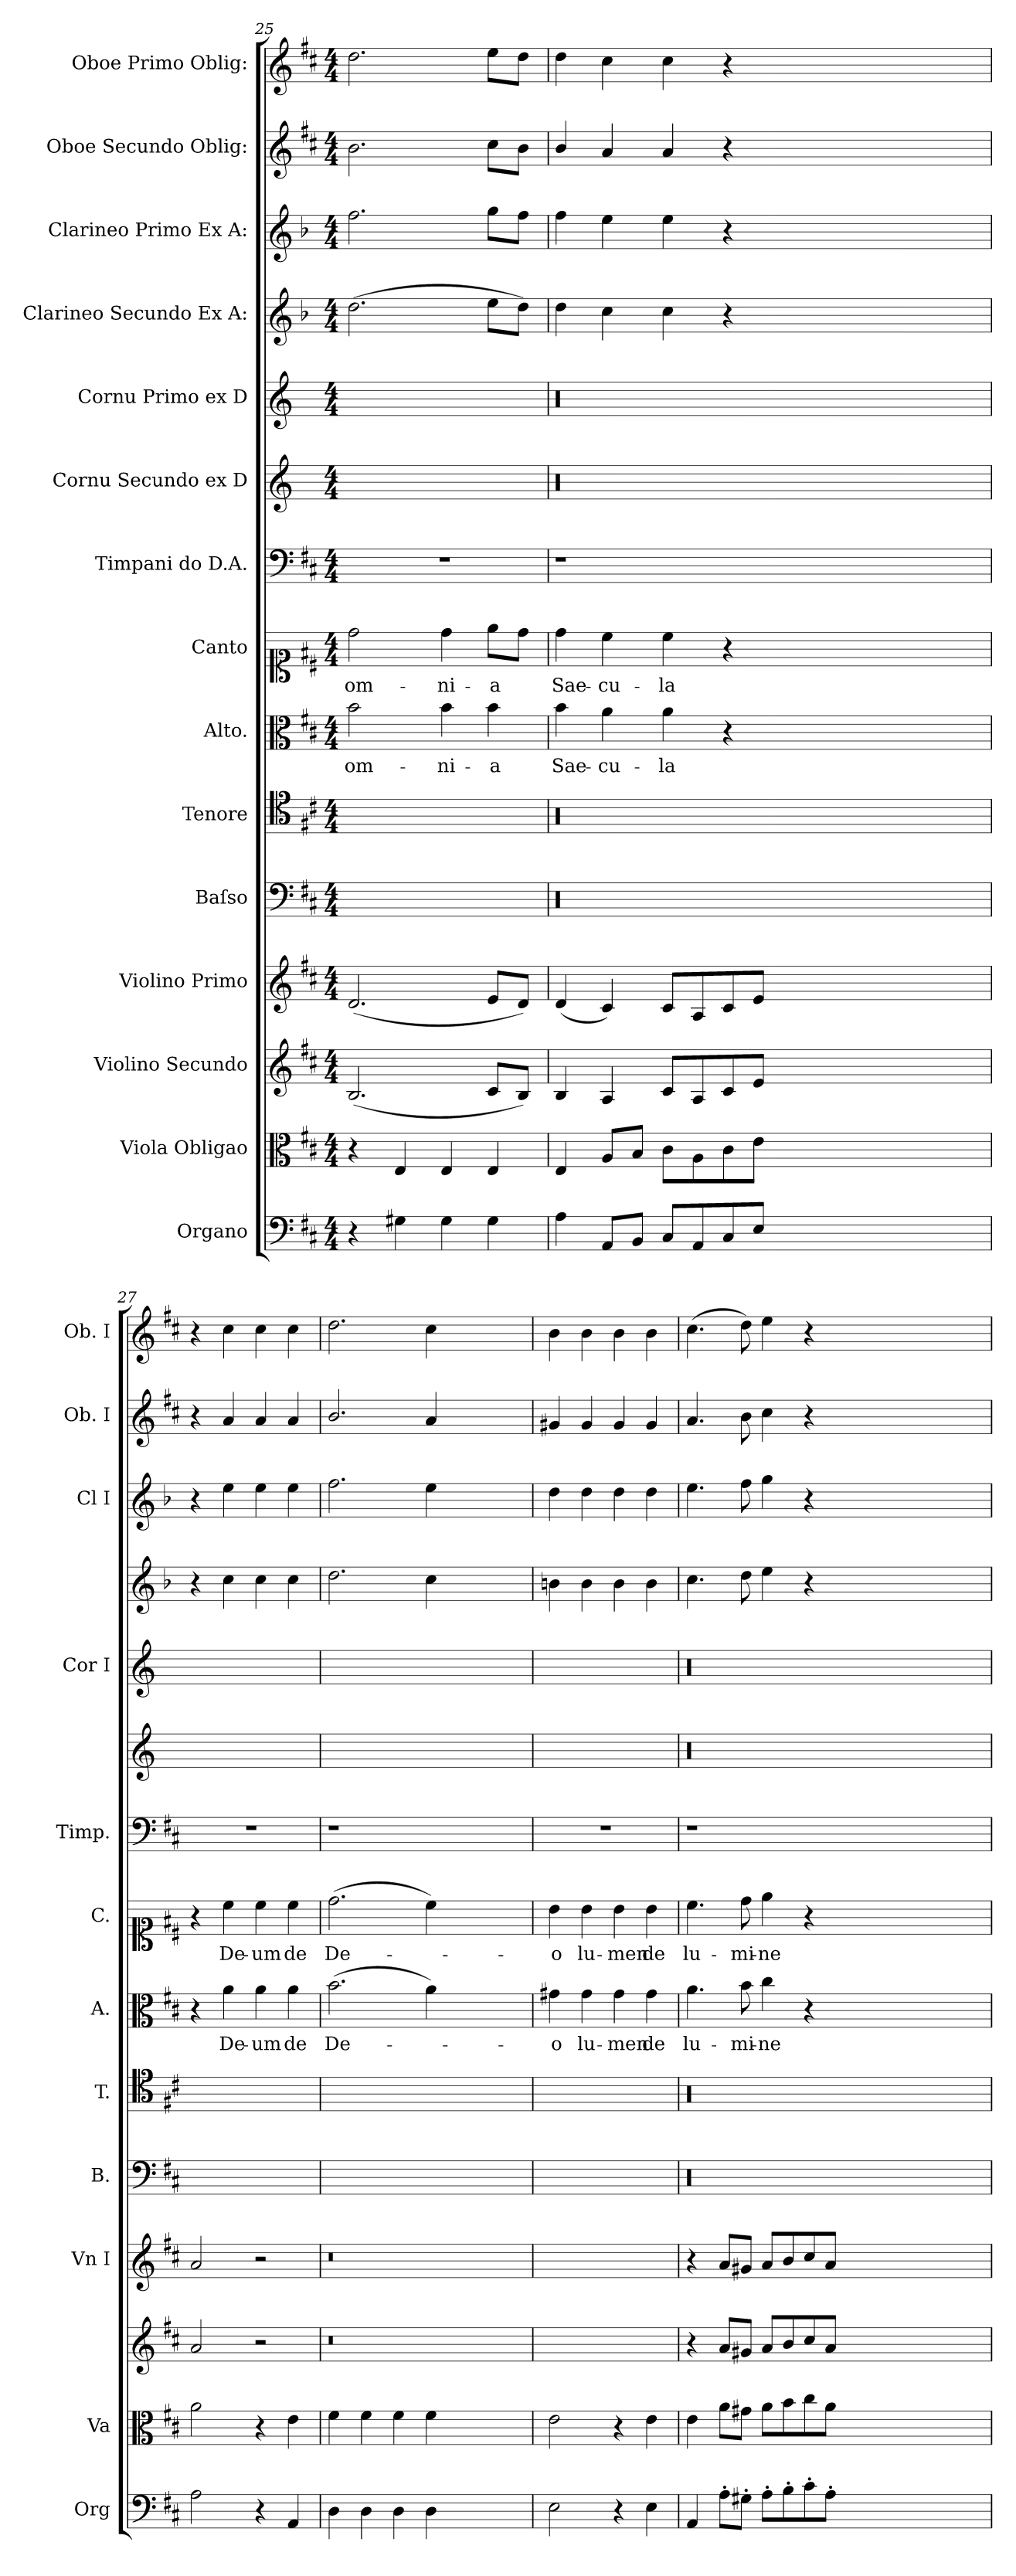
**kern	**kern	**kern	**kern	**kern	**kern	**kern	**text	**kern	**text	**kern	**kern	**kern	**kern	**kern	**kern	**kern
*part15	*part14	*part13	*part12	*part11	*part10	*part9	*part9	*part8	*part8	*part7	*part6	*part5	*part4	*part3	*part2	*part1
*staff15	*staff14	*staff13	*staff12	*staff11	*staff10	*staff9	*staff9	*staff8	*staff8	*staff7	*staff6	*staff5	*staff4	*staff3	*staff2	*staff1
*I"Organo	*I"Viola Obligao	*I"Violino Secundo	*I"Violino Primo	*I"Baſso	*I"Tenore	*I"Alto.	*	*I"Canto	*	*I"Timpani do D.A.	*I"Cornu Secundo ex D	*I"Cornu Primo ex D	*I"Clarineo Secundo Ex A:	*I"Clarineo Primo Ex A:	*I"Oboe Secundo Oblig:	*I"Oboe Primo Oblig:
*I'Org	*I'Va	*	*I'Vn I	*I'B.	*I'T.	*I'A.	*	*I'C.	*	*I'Timp.	*	*I'Cor I	*	*I'Cl I	*I'Ob. I	*I'Ob. I
*clefF4	*clefC3	*clefG2	*clefG2	*clefF4	*clefC4	*clefC3	*	*clefC1	*	*clefF4	*clefG2	*clefG2	*clefG2	*clefG2	*clefG2	*clefG2
*	*	*	*	*	*	*	*	*	*	*	*ITrd6c10	*ITrd6c10	*ITrd2c3	*ITrd2c3	*	*
*k[f#c#]	*k[f#c#]	*k[f#c#]	*k[f#c#]	*k[f#c#]	*k[f#c#]	*k[f#c#]	*	*k[f#c#]	*	*k[f#c#]	*k[f#c#]	*k[f#c#]	*k[f#c#]	*k[f#c#]	*k[f#c#]	*k[f#c#]
*D:	*D:	*D:	*D:	*D:	*D:	*D:	*	*D:	*	*D:	*D:	*D:	*D:	*D:	*D:	*D:
*M4/4	*M4/4	*M4/4	*M4/4	*M4/4	*M4/4	*M4/4	*	*M4/4	*	*M4/4	*M4/4	*M4/4	*M4/4	*M4/4	*M4/4	*M4/4
=25	=25	=25	=25	=25	=25	=25	=25	=25	=25	=25	=25	=25	=25	=25	=25	=25
4r	4r	(2.B/	(2.d/	1ryy	1ryy	2b\	om-	2dd\	om-	1r	1ryy	1ryy	(2.b\	2.dd\	2.b\	2.dd\
4G#X\	4E/	.	.	.	.	.	.	.	.	.	.	.	.	.	.	.
4G#\	4E/	.	.	.	.	4b\	-ni-	4dd\	-ni-	.	.	.	.	.	.	.
4G#\	4E/	8c#/L	8e/L	.	.	4b\	-a	8ee\L	-a	.	.	.	8cc#\L	8ee\L	8cc#\L	8ee\L
.	.	8B/J)	8d/J)	.	.	.	.	8dd\J	.	.	.	.	8b\J)	8dd\J	8b\J	8dd\J
=26	=26	=26	=26	=26	=26	=26	=26	=26	=26	=26	=26	=26	=26	=26	=26	=26
4A\	4E/	4B/	(4d/	00r	00r	4b\	Sae-	4dd\	Sae-	1r	00r	00r	4b\	4dd\	4b/	4dd\
8AA/L	8A/L	4A/	4c#/)	.	.	4a\	-cu-	4cc#\	-cu-	.	.	.	4a\	4cc#\	4a/	4cc#\
8BB/J	8B/J	.	.	.	.	.	.	.	.	.	.	.	.	.	.	.
8C#/L	8c#\L	8c#/L	8c#/L	.	.	4a\	-la	4cc#\	-la	.	.	.	4a\	4cc#\	4a/	4cc#\
8AA/	8A\	8A/	8A/	.	.	.	.	.	.	.	.	.	.	.	.	.
8C#/	8c#\	8c#/	8c#/	.	.	4r	.	4r	.	.	.	.	4r	4r	4r	4r
8E/J	8e\J	8e/J	8e/J	.	.	.	.	.	.	.	.	.	.	.	.	.
0.ryy	0.ryy	0.ryy	0.ryy	.	.	0.ryy	.	0.ryy	.	0.ryy	.	.	0.ryy	0.ryy	0.ryy	0.ryy
=27	=27	=27	=27	=27	=27	=27	=27	=27	=27	=27	=27	=27	=27	=27	=27	=27
2A\	2a\	2a/	2a/	1ryy	1ryy	4r	.	4r	.	1r	1ryy	1ryy	4r	4r	4r	4r
.	.	.	.	.	.	4a\	De-	4cc#\	De-	.	.	.	4a\	4cc#\	4a/	4cc#\
4r	4r	2r	2r	.	.	4a\	-um	4cc#\	-um	.	.	.	4a\	4cc#\	4a/	4cc#\
4AA/	4e\	.	.	.	.	4a\	de	4cc#\	de	.	.	.	4a\	4cc#\	4a/	4cc#\
=28	=28	=28	=28	=28	=28	=28	=28	=28	=28	=28	=28	=28	=28	=28	=28	=28
4D\	4f#\	0r	0r	0ryy	0ryy	(2.b\	De-	(2.dd\	De-	1r	0ryy	0ryy	2.b\	2.dd\	2.b/	2.dd\
4D\	4f#\	.	.	.	.	.	.	.	.	.	.	.	.	.	.	.
4D\	4f#\	.	.	.	.	.	.	.	.	.	.	.	.	.	.	.
4D\	4f#\	.	.	.	.	4a\)	.	4cc#\)	.	.	.	.	4a\	4cc#\	4a/	4cc#\
1ryy	1ryy	.	.	.	.	1ryy	.	1ryy	.	1ryy	.	.	1ryy	1ryy	1ryy	1ryy
=29	=29	=29	=29	=29	=29	=29	=29	=29	=29	=29	=29	=29	=29	=29	=29	=29
2E\	2e\	1ryy	1ryy	1ryy	1ryy	4g#X\	-o	4b\	-o	1r	1ryy	1ryy	4g#X\	4b\	4g#X/	4b\
.	.	.	.	.	.	4g#\	lu-	4b\	lu-	.	.	.	4g#\	4b\	4g#/	4b\
4r	4r	.	.	.	.	4g#\	-men	4b\	-men	.	.	.	4g#\	4b\	4g#/	4b\
4E\	4e\	.	.	.	.	4g#\	de	4b\	de	.	.	.	4g#\	4b\	4g#/	4b\
=30	=30	=30	=30	=30	=30	=30	=30	=30	=30	=30	=30	=30	=30	=30	=30	=30
4AA/	4e\	4r	4r	00r	00r	4.a\	lu-	4.cc#\	lu-	1r	00r	00r	4.a\	4.cc#\	4.a/	(4.cc#\
8A'\L	8a\L	8a/L	8a/L	.	.	.	.	.	.	.	.	.	.	.	.	.
8G#X'\J	8g#X\J	8g#X/J	8g#X/J	.	.	8b\	-mi-	8dd\	-mi-	.	.	.	8b\	8dd\	8b\	8dd\)
8A'\L	8a\L	8a/L	8a/L	.	.	4cc#\	-ne	4ee\	-ne	.	.	.	4cc#\	4ee\	4cc#\	4ee\
8B'\	8b\	8b/	8b/	.	.	.	.	.	.	.	.	.	.	.	.	.
8c#'\	8cc#\	8cc#/	8cc#/	.	.	4r	.	4r	.	.	.	.	4r	4r	4r	4r
8A'\J	8a\J	8a/J	8a/J	.	.	.	.	.	.	.	.	.	.	.	.	.
0.ryy	0.ryy	0.ryy	0.ryy	.	.	0.ryy	.	0.ryy	.	0.ryy	.	.	0.ryy	0.ryy	0.ryy	0.ryy
=	=	=	=	=	=	=	=	=	=	=	=	=	=	=	=	=
*-	*-	*-	*-	*-	*-	*-	*-	*-	*-	*-	*-	*-	*-	*-	*-	*-
